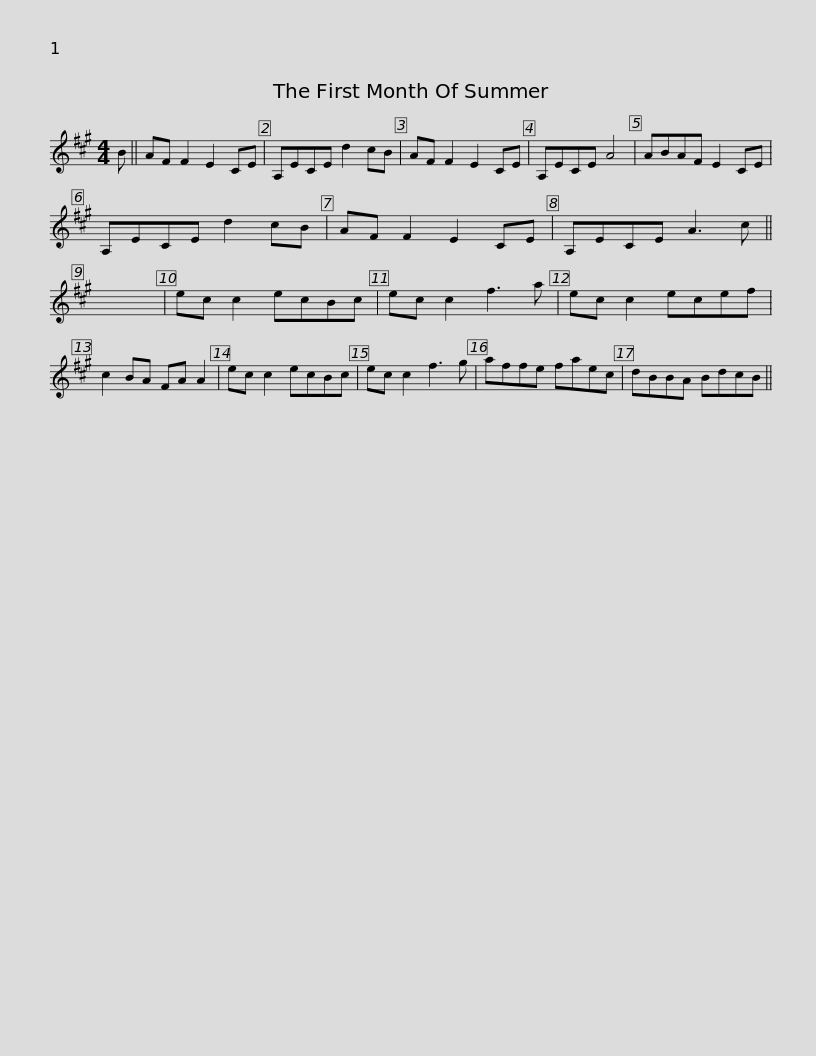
X:1
L:1/8
M:4/4
I:linebreak $
K:A
V:1 treble
V:1
 B || AF F2 E2 CE | A,ECE d2 cB | AF F2 E2 CE | A,ECE A4 | %5
 ABAF E2 CE | A,ECE d2 cB |$ AF F2 E2 CE | A,ECE A3 c || x8 | %10
 ec c2 ecBc | ec c2 f3 a | ec c2 ecef | c2 BA FA A2 |$ ec c2 ecBc | %15
 ec c2 f3 g | affe faec | dBBA BdcB || %18
